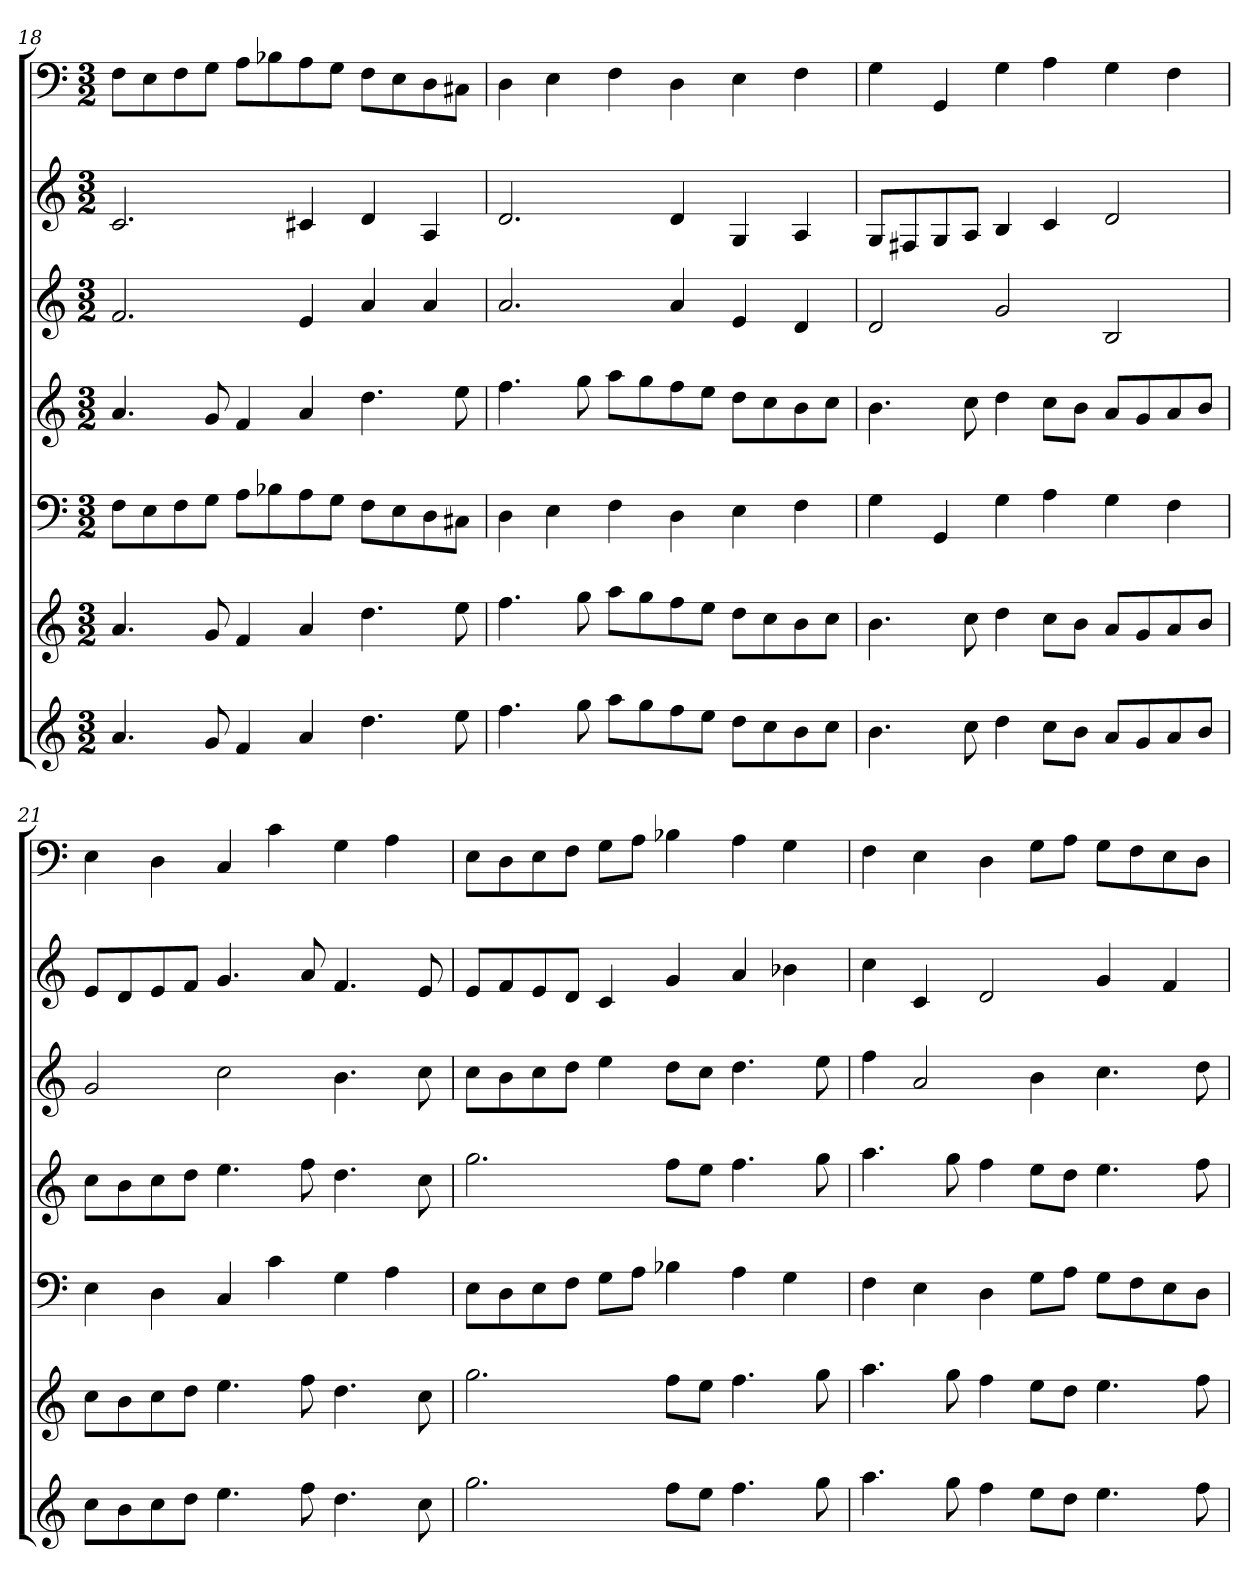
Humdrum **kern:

**kern	**kern	**kern	**kern	**kern	**kern	**kern
*part7	*part6	*part5	*part4	*part3	*part2	*part1
*staff7	*staff6	*staff5	*staff4	*staff3	*staff2	*staff1
*k[]	*k[]	*k[]	*k[]	*k[]	*k[]	*k[]
*C:	*C:	*C:	*C:	*C:	*C:	*C:
*M3/2	*M3/2	*M3/2	*M3/2	*M3/2	*M3/2	*M3/2
=18	=18	=18	=18	=18	=18	=18
4.a	4.a	8FL	4.a	2.f	2.c	8FL
.	.	8E	.	.	.	8E
.	.	8F	.	.	.	8F
8g	8g	8GJ	8g	.	.	8GJ
4f	4f	8AL	4f	.	.	8AL
.	.	8B-X	.	.	.	8B-X
4a	4a	8A	4a	4e	4c#X	8A
.	.	8GJ	.	.	.	8GJ
4.dd	4.dd	8FL	4.dd	4a	4d	8FL
.	.	8E	.	.	.	8E
.	.	8D	.	4a	4A	8D
8ee	8ee	8C#XJ	8ee	.	.	8C#XJ
=19	=19	=19	=19	=19	=19	=19
4.ff	4.ff	4D	4.ff	2.a	2.d	4D
.	.	4E	.	.	.	4E
8gg	8gg	.	8gg	.	.	.
8aaL	8aaL	4F	8aaL	.	.	4F
8gg	8gg	.	8gg	.	.	.
8ff	8ff	4D	8ff	4a	4d	4D
8eeJ	8eeJ	.	8eeJ	.	.	.
8ddL	8ddL	4E	8ddL	4e	4G	4E
8cc	8cc	.	8cc	.	.	.
8b	8b	4F	8b	4d	4A	4F
8ccJ	8ccJ	.	8ccJ	.	.	.
=20	=20	=20	=20	=20	=20	=20
4.b	4.b	4G	4.b	2d	8GL	4G
.	.	.	.	.	8F#X	.
.	.	4GG	.	.	8G	4GG
8cc	8cc	.	8cc	.	8AJ	.
4dd	4dd	4G	4dd	2g	4B	4G
8ccL	8ccL	4A	8ccL	.	4c	4A
8bJ	8bJ	.	8bJ	.	.	.
8aL	8aL	4G	8aL	2B	2d	4G
8g	8g	.	8g	.	.	.
8a	8a	4F	8a	.	.	4F
8bJ	8bJ	.	8bJ	.	.	.
=21	=21	=21	=21	=21	=21	=21
8ccL	8ccL	4E	8ccL	2g	8eL	4E
8b	8b	.	8b	.	8d	.
8cc	8cc	4D	8cc	.	8e	4D
8ddJ	8ddJ	.	8ddJ	.	8fJ	.
4.ee	4.ee	4C	4.ee	2cc	4.g	4C
.	.	4c	.	.	.	4c
8ff	8ff	.	8ff	.	8a	.
4.dd	4.dd	4G	4.dd	4.b	4.f	4G
.	.	4A	.	.	.	4A
8cc	8cc	.	8cc	8cc	8e	.
=22	=22	=22	=22	=22	=22	=22
2.gg	2.gg	8EL	2.gg	8ccL	8eL	8EL
.	.	8D	.	8b	8f	8D
.	.	8E	.	8cc	8e	8E
.	.	8FJ	.	8ddJ	8dJ	8FJ
.	.	8GL	.	4ee	4c	8GL
.	.	8AJ	.	.	.	8AJ
8ffL	8ffL	4B-X	8ffL	8ddL	4g	4B-X
8eeJ	8eeJ	.	8eeJ	8ccJ	.	.
4.ff	4.ff	4A	4.ff	4.dd	4a	4A
.	.	4G	.	.	4b-X	4G
8gg	8gg	.	8gg	8ee	.	.
=23	=23	=23	=23	=23	=23	=23
4.aa	4.aa	4F	4.aa	4ff	4cc	4F
.	.	4E	.	2a	4c	4E
8gg	8gg	.	8gg	.	.	.
4ff	4ff	4D	4ff	.	2d	4D
8eeL	8eeL	8GL	8eeL	4b	.	8GL
8ddJ	8ddJ	8AJ	8ddJ	.	.	8AJ
4.ee	4.ee	8GL	4.ee	4.cc	4g	8GL
.	.	8F	.	.	.	8F
.	.	8E	.	.	4f	8E
8ff	8ff	8DJ	8ff	8dd	.	8DJ
=	=	=	=	=	=	=
*-	*-	*-	*-	*-	*-	*-
